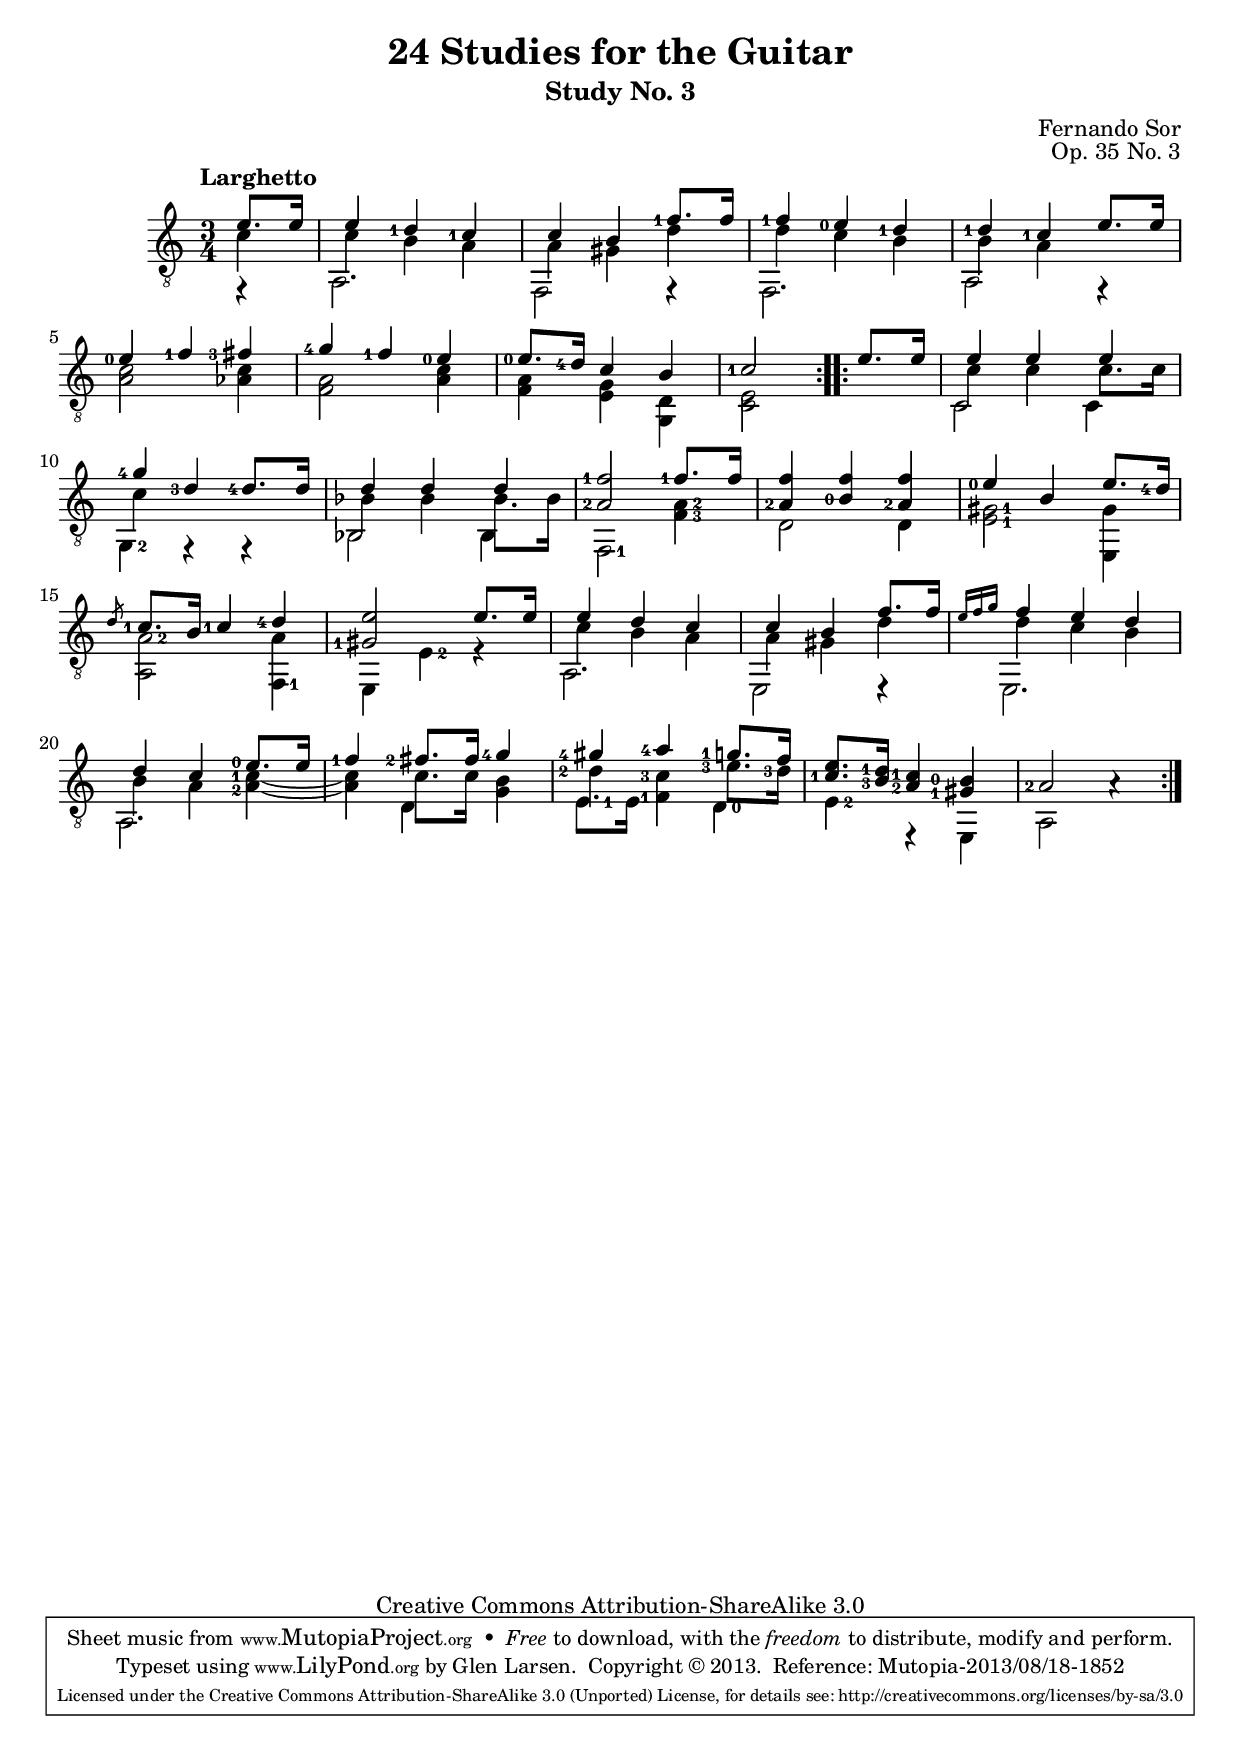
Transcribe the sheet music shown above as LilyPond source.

\version "2.16.1"
\header {
  title = "24 Studies for the Guitar"
  subtitle = "Study No. 3"
  composer = "Fernando Sor"
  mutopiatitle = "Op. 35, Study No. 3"
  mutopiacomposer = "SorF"
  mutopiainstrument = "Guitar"
  opus = "Op. 35 No. 3"
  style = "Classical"
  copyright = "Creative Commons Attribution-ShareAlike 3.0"
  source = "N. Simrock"
  % From Boije 481-2, enscribed "Bonn Chez N. Simrock"
  date = "1828"
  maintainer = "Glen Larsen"
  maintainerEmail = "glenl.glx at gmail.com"

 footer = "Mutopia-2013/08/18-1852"
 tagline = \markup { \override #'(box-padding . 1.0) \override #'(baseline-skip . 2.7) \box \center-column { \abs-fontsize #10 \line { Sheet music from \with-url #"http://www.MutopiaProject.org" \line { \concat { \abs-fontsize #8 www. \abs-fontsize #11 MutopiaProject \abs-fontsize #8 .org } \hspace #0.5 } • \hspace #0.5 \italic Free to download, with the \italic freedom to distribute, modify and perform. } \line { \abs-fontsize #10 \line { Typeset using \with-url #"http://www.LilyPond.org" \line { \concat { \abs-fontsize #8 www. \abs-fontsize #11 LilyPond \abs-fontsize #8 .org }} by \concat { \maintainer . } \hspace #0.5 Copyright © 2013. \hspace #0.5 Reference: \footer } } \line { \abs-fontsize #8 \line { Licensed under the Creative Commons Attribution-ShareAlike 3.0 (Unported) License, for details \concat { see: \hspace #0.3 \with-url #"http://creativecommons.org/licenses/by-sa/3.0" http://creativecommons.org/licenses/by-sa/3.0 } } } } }
}

fStem = {
  \override Fingering #'add-stem-support = ##t
}

upperVoice = \relative c' {
  \voiceOne
  \set fingeringOrientations = #'(left)
  \repeat volta 2 {
    \partial 4 e8. e16 |
    e4 <d-1> <c-1> |
    c4 b <f'-1>8. f16 |
    <f-1>4 <e-0> <d-1> |
    <d-1> <c-1> e8. e16 |
    <e-0>4 <f-1> <fis-3> |
    <g-4> <f-1> <e-0> |
    <e-0>8. <d-4>16 c4 b |
    <c-1>2
  }
  \repeat volta 2 {
    e8. e16
    e4 e e |
    <g-4>4 <d-3>4 <d-4>8. d16 |

    d4 d d |
    <a-2 f'-1>2 <f'-1>8. f16 |
    <a,-2 f'>4 <b-0 f'> <a-2 f'> |
    <e'-0>4 b e8. \once\fStem <d-4>16 |
    \slashedGrace d8 <c-1>8. b16 <c-1>4 <d-4> |
    <gis,-1 e'>2 e'8. e16 |
    e4 d c |
    c4 b f'8. f16 |
    \grace {e16[ f g]} f4 e d |
    d4 c <e-0>8. e16 |
    <f-1>4 <fis-2>8. fis16 <g-4>4 |
    <gis-4>4 <a-4> <g-1>8. f16 |
    <c-1 e>8. \once\fStem <b-3 d-1>16 <a-2 c-1>4 <gis-1 b-0> |
    <a-2>2 a4\rest |
  }
}


lowerVoice = \relative c' {
  \voiceTwo
  \set fingeringOrientations = #'(left)
  \stemDown
  \repeat volta 2 {
    \partial 4 c4 |
    c4 b a |
    a gis d' |
    d c b |
    b a s4 |
    s2. |
    s2. |
    s2. |
    s2
  }
  \repeat volta 2 {
    s4
    c4 c4 c8. c16 |
    c4 s2  |
    \stemDown bes4 bes4 bes8. bes16 |
    s2. |
    s2. |
    s2. |
    s2. |
    s2. |
    c4 b a |
    a4 gis d' |
    d4 c b |
    b4 a <a-2 c-1>~ |
    <a c>4 c8. c16 <b g>4 |
    <d-2>4 <c-3 f,-1>4 <e-3>8. <d-3>16 |
    s2.*2
  }
}

middleVoice = \relative c {
  \voiceThree
  \set fingeringOrientations = #'(left right)
  \stemDown
  \tieDown
  \repeat volta 2 {
    \partial 4 f,4\rest |
    a2. |
    f2 f4\rest |
    f2. |
    a2 f4\rest |
    < a' c >2 < aes c >4 |
    < f a >2 < a c >4 |
    < f a >4 < e g >4 < d g, > |
    < c e >2
  }
  \repeat volta 2 {
    s4
    c2 c4 |
    <g-2>4 f4\rest f4\rest |
    bes2 bes4 |

    <f-1>2 <f'-3 a-2>4 |
    d2 d4 |
    <e-1 gis-1>2 <gis e,>4 |
    <a-2 a,>2 <a f,-1>4 |
    e,4 <e'-2> e\rest |
    a,2. |
    e2 e4\rest |
    e2. |
    a2. |
    s4 d s |
    <e-1>8. e16 s4 <d-0> |
    <e-2>4 e,\rest e |
    a2 s4 |
  }
}

\score {
  <<
    \new Staff = "guitar" \with {
      \override Fingering #'staff-padding = #'()
      \override Fingering #'add-stem-support = ##t
    }
    <<
      \set Staff.midiInstrument = #"acoustic guitar (nylon)"
      \tempo "Larghetto"
      \clef "treble_8"
      \time 3/4
      \mergeDifferentlyHeadedOn
      \context Voice = "upperVoice" \upperVoice
      \context Voice = "lowerVoice" \lowerVoice
      \context Voice = "middleVoice" \middleVoice
    >>
%{
    \new TabStaff = "guitar tab"
    <<
      \clef moderntab
      \context TabVoice = "upperVoice" \upperVoice
      \context TabVoice = "lowerVoice" \lowerVoice
      \context TabVoice = "middleVoice" \middleVoice
    >>
%}
  >>
  \layout {}
  \midi {
    \tempo 4 = 100
  }
}
